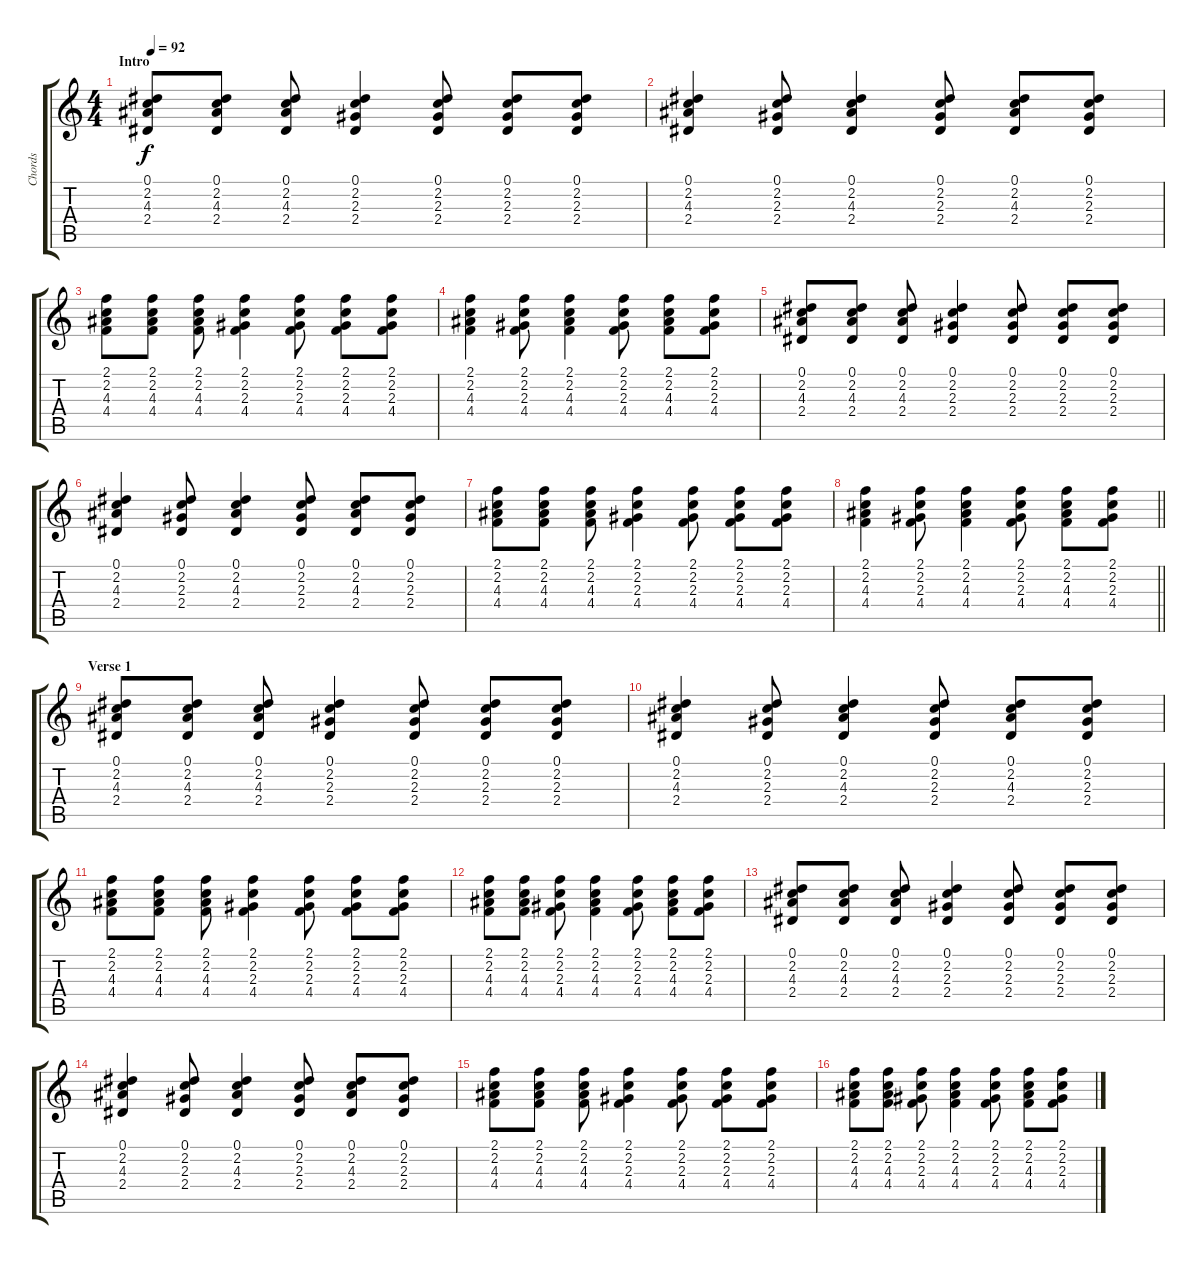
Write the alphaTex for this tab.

\track ("Chords" "Chords") {instrument acousticguitarsteel}
\staff {score tabs}
\tuning (Eb4 Bb3 Gb3 Db3 Ab2 Eb2) {hide}
\ts (4 4)
\section ("" "Intro")
\tempo 92
\clef g2
\ks c
(0.1 2.2 4.3 2.4).8{dy f instrument acousticguitarsteel} (0.1 2.2 4.3 2.4).8 (0.1 2.2 4.3 2.4).8 (0.1 2.2 2.3 2.4).4 (0.1 2.2 2.3 2.4).8 (0.1 2.2 2.3 2.4).8 (0.1 2.2 2.3 2.4).8 |
(0.1 2.2 4.3 2.4).4 (0.1 2.2 2.3 2.4).8 (0.1 2.2 4.3 2.4).4 (0.1 2.2 2.3 2.4).8 (0.1 2.2 4.3 2.4).8 (0.1 2.2 2.3 2.4).8 |
(2.1 2.2 4.3 4.4).8 (2.1 2.2 4.3 4.4).8 (2.1 2.2 4.3 4.4).8 (2.1 2.2 2.3 4.4).4 (2.1 2.2 2.3 4.4).8 (2.1 2.2 2.3 4.4).8 (2.1 2.2 2.3 4.4).8 |
(2.1 2.2 4.3 4.4).4 (2.1 2.2 2.3 4.4).8 (2.1 2.2 4.3 4.4).4 (2.1 2.2 2.3 4.4).8 (2.1 2.2 4.3 4.4).8 (2.1 2.2 2.3 4.4).8 |
(0.1 2.2 4.3 2.4).8 (0.1 2.2 4.3 2.4).8 (0.1 2.2 4.3 2.4).8 (0.1 2.2 2.3 2.4).4 (0.1 2.2 2.3 2.4).8 (0.1 2.2 2.3 2.4).8 (0.1 2.2 2.3 2.4).8 |
(0.1 2.2 4.3 2.4).4 (0.1 2.2 2.3 2.4).8 (0.1 2.2 4.3 2.4).4 (0.1 2.2 2.3 2.4).8 (0.1 2.2 4.3 2.4).8 (0.1 2.2 2.3 2.4).8 |
(2.1 2.2 4.3 4.4).8 (2.1 2.2 4.3 4.4).8 (2.1 2.2 4.3 4.4).8 (2.1 2.2 2.3 4.4).4 (2.1 2.2 2.3 4.4).8 (2.1 2.2 2.3 4.4).8 (2.1 2.2 2.3 4.4).8 |
\barLineRight lightlight
(2.1 2.2 4.3 4.4).4 (2.1 2.2 2.3 4.4).8 (2.1 2.2 4.3 4.4).4 (2.1 2.2 2.3 4.4).8 (2.1 2.2 4.3 4.4).8 (2.1 2.2 2.3 4.4).8 |
\section ("" "Verse 1")
(0.1 2.2 4.3 2.4).8 (0.1 2.2 4.3 2.4).8 (0.1 2.2 4.3 2.4).8 (0.1 2.2 2.3 2.4).4 (0.1 2.2 2.3 2.4).8 (0.1 2.2 2.3 2.4).8 (0.1 2.2 2.3 2.4).8 |
(0.1 2.2 4.3 2.4).4 (0.1 2.2 2.3 2.4).8 (0.1 2.2 4.3 2.4).4 (0.1 2.2 2.3 2.4).8 (0.1 2.2 4.3 2.4).8 (0.1 2.2 2.3 2.4).8 |
(2.1 2.2 4.3 4.4).8 (2.1 2.2 4.3 4.4).8 (2.1 2.2 4.3 4.4).8 (2.1 2.2 2.3 4.4).4 (2.1 2.2 2.3 4.4).8 (2.1 2.2 2.3 4.4).8 (2.1 2.2 2.3 4.4).8 |
(2.1 2.2 4.3 4.4).8 (2.1 2.2 4.3 4.4).8 (2.1 2.2 2.3 4.4).8 (2.1 2.2 4.3 4.4).4 (2.1 2.2 2.3 4.4).8 (2.1 2.2 4.3 4.4).8 (2.1 2.2 2.3 4.4).8 |
(0.1 2.2 4.3 2.4).8 (0.1 2.2 4.3 2.4).8 (0.1 2.2 4.3 2.4).8 (0.1 2.2 2.3 2.4).4 (0.1 2.2 2.3 2.4).8 (0.1 2.2 2.3 2.4).8 (0.1 2.2 2.3 2.4).8 |
(0.1 2.2 4.3 2.4).4 (0.1 2.2 2.3 2.4).8 (0.1 2.2 4.3 2.4).4 (0.1 2.2 2.3 2.4).8 (0.1 2.2 4.3 2.4).8 (0.1 2.2 2.3 2.4).8 |
(2.1 2.2 4.3 4.4).8 (2.1 2.2 4.3 4.4).8 (2.1 2.2 4.3 4.4).8 (2.1 2.2 2.3 4.4).4 (2.1 2.2 2.3 4.4).8 (2.1 2.2 2.3 4.4).8 (2.1 2.2 2.3 4.4).8 |
(2.1 2.2 4.3 4.4).8 (2.1 2.2 4.3 4.4).8 (2.1 2.2 2.3 4.4).8 (2.1 2.2 4.3 4.4).4 (2.1 2.2 2.3 4.4).8 (2.1 2.2 4.3 4.4).8 (2.1 2.2 2.3 4.4).8
